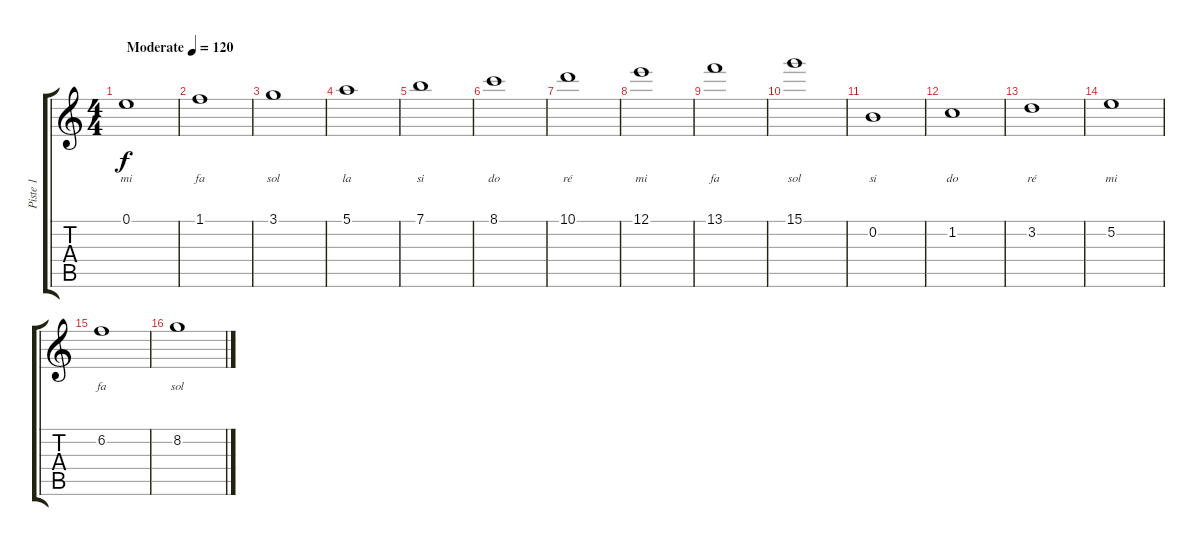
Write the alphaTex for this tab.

\track ("Piste 1" "Piste 1") {instrument acousticguitarsteel}
\staff {score tabs}
\tuning (E4 B3 G3 D3 A2 E2) {hide}
\ts (4 4)
\tempo (120 "Moderate")
\clef g2
\ks c
0.1.1{lyrics (0 "mi") lyrics (1 "") lyrics (2 "") lyrics (3 "") lyrics (4 "") dy f instrument acousticguitarsteel} |
1.1.1{lyrics (0 "fa") lyrics (1 "") lyrics (2 "") lyrics (3 "") lyrics (4 "")} |
3.1.1{lyrics (0 "sol") lyrics (1 "") lyrics (2 "") lyrics (3 "") lyrics (4 "")} |
5.1.1{lyrics (0 "la") lyrics (1 "") lyrics (2 "") lyrics (3 "") lyrics (4 "")} |
7.1.1{lyrics (0 "si") lyrics (1 "") lyrics (2 "") lyrics (3 "") lyrics (4 "")} |
8.1.1{lyrics (0 "do") lyrics (1 "") lyrics (2 "") lyrics (3 "") lyrics (4 "")} |
10.1.1{lyrics (0 "ré") lyrics (1 "") lyrics (2 "") lyrics (3 "") lyrics (4 "")} |
12.1.1{lyrics (0 "mi") lyrics (1 "") lyrics (2 "") lyrics (3 "") lyrics (4 "")} |
13.1.1{lyrics (0 "fa") lyrics (1 "") lyrics (2 "") lyrics (3 "") lyrics (4 "")} |
15.1.1{lyrics (0 "sol") lyrics (1 "") lyrics (2 "") lyrics (3 "") lyrics (4 "")} |
0.2.1{lyrics (0 "si") lyrics (1 "") lyrics (2 "") lyrics (3 "") lyrics (4 "")} |
1.2.1{lyrics (0 "do") lyrics (1 "") lyrics (2 "") lyrics (3 "") lyrics (4 "")} |
3.2.1{lyrics (0 "ré") lyrics (1 "") lyrics (2 "") lyrics (3 "") lyrics (4 "")} |
5.2.1{lyrics (0 "mi") lyrics (1 "") lyrics (2 "") lyrics (3 "") lyrics (4 "")} |
6.2.1{lyrics (0 "fa") lyrics (1 "") lyrics (2 "") lyrics (3 "") lyrics (4 "")} |
8.2.1{lyrics (0 "sol") lyrics (1 "") lyrics (2 "") lyrics (3 "") lyrics (4 "")}
